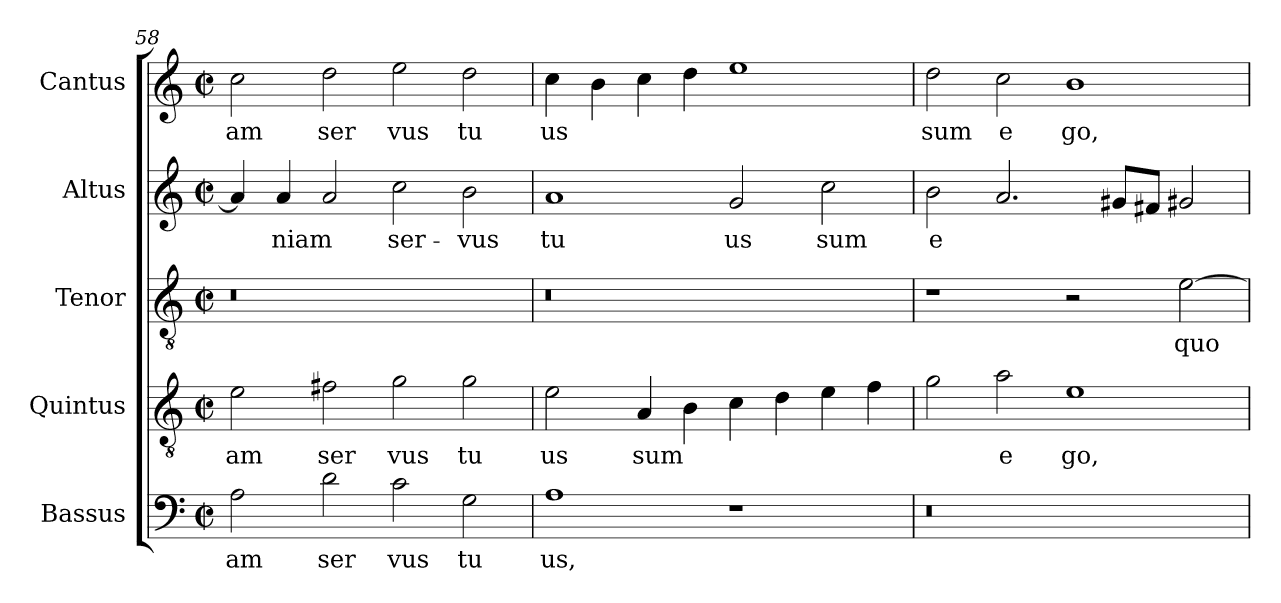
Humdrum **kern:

**kern	**text	**kern	**text	**kern	**text	**kern	**text	**kern	**text
*part5	*part5	*part4	*part4	*part3	*part3	*part2	*part2	*part1	*part1
*staff5	*staff5	*staff4	*staff4	*staff3	*staff3	*staff2	*staff2	*staff1	*staff1
*I"Bassus	*	*I"Quintus	*	*I"Tenor	*	*I"Altus	*	*I"Cantus	*
*clefF4	*	*clefGv2	*	*clefGv2	*	*clefG2	*	*clefG2	*
*	*	*	*	*	*	*k[]	*	*	*
*	*	*	*	*	*	*C:	*	*	*
*M2/2	*	*M2/2	*	*M2/2	*	*M2/2	*	*M2/2	*
*met(c|)	*	*met(c|)	*	*met(c|)	*	*met(c|)	*	*met(c|)	*
=58	=58	=58	=58	=58	=58	=58	=58	=58	=58
!	!LO:LY:b:cj	!	!LO:LY:b:cj	!	!	!	!	!	!LO:LY:b:cj
2A\	am	2e\	am	0r	.	4a/]	.	2cc\	am
!	!	!	!	!	!	!	!LO:LY:b	!	!
.	.	.	.	.	.	4a/	-niam	.	.
!	!LO:LY:b:cj	!	!LO:LY:b:cj	!	!	!	!	!	!LO:LY:b:cj
2d\	ser	2f#X\	ser	.	.	2a/	.	2dd\	ser
!	!LO:LY:b:cj	!	!LO:LY:b:cj	!	!	!	!LO:LY:b:cj	!	!LO:LY:b:cj
2c\	vus	2g\	vus	.	.	2cc\	ser-	2ee\	vus
!	!LO:LY:b:cj	!	!LO:LY:b:cj	!	!	!	!LO:LY:b:cj	!	!LO:LY:b:cj
2G\	tu	2g\	tu	.	.	2b\	-vus	2dd\	tu
!!LO:LB:g=z
=59	=59	=59	=59	=59	=59	=59	=59	=59	=59
!	!LO:LY:b:cj	!	!LO:LY:b:cj	!	!	!	!LO:LY:b:cj	!	!LO:LY:b:cj
1A	us,	2e\	us	0r	.	1a	tu	4cc\	us
.	.	.	.	.	.	.	.	4b\	.
!	!	!	!LO:LY:b	!	!	!	!	!	!
.	.	4A/	sum	.	.	.	.	4cc\	.
.	.	4B\	.	.	.	.	.	4dd\	.
!	!	!	!	!	!	!	!LO:LY:b:cj	!	!
1r	.	4c\	.	.	.	2g/	us	1ee	.
.	.	4d\	.	.	.	.	.	.	.
!	!	!	!	!	!	!	!LO:LY:b:cj	!	!
.	.	4e\	.	.	.	2cc\	sum	.	.
.	.	4f\	.	.	.	.	.	.	.
=60	=60	=60	=60	=60	=60	=60	=60	=60	=60
!	!	!	!	!	!	!	!LO:LY:b:cj	!	!LO:LY:b:cj
0r	.	2g\	.	1r	.	2b\	e	2dd\	sum
!	!	!	!LO:LY:b:cj	!	!	!	!	!	!LO:LY:b:cj
.	.	2a\	e	.	.	2.a/	.	2cc\	e
!	!	!	!LO:LY:b:cj	!	!	!	!	!	!LO:LY:b:cj
.	.	1e	go,	2r	.	.	.	1b	go,
.	.	.	.	.	.	8g#/L	.	.	.
.	.	.	.	.	.	8f#/J	.	.	.
!	!	!	!	!	!LO:LY:b	!	!	!	!
.	.	.	.	[>2e\	quo-	2g#X/	.	.	.
=	=	=	=	=	=	=	=	=	=
*-	*-	*-	*-	*-	*-	*-	*-	*-	*-
